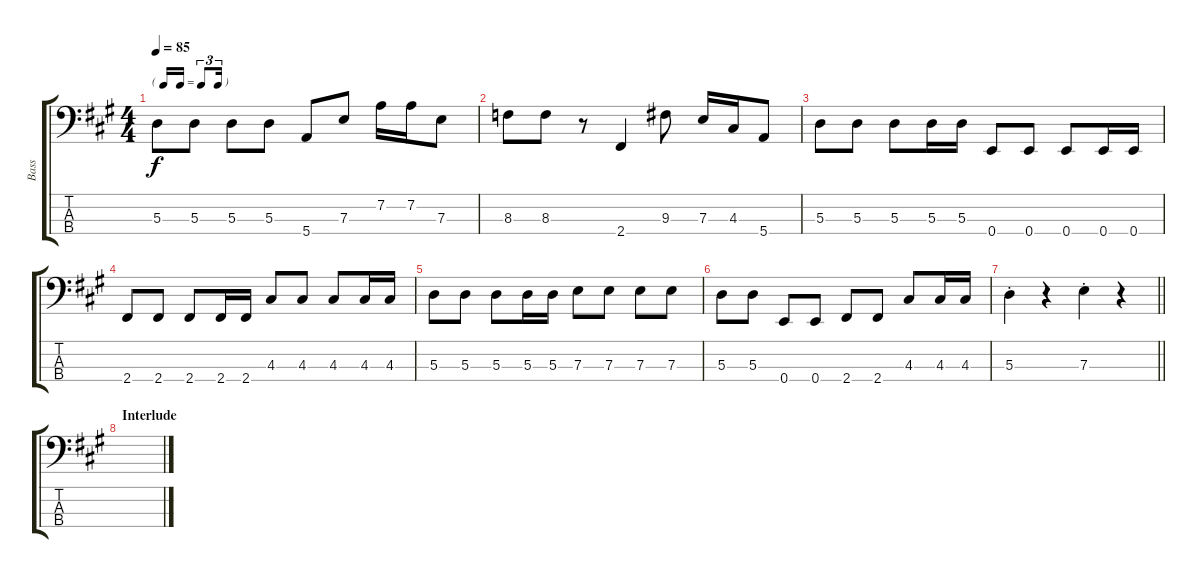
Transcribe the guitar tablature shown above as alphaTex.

\track ("Bass" "Bass") {instrument electricbassfinger}
\staff {score tabs}
\tuning (G2 D2 A1 E1) {hide}
\ts (4 4)
\tf triplet16th
\tempo 85
\clef f4
\ks a
5.3.8{dy f} 5.3.8 5.3.8 5.3.8 5.4.8 7.3.8 7.2.16 7.2.16 7.3.8 |
8.3.8 8.3.8 r.8 2.4.4 9.3.8 7.3.16 4.3.16 5.4.8 |
5.3.8 5.3.8 5.3.8 5.3.16 5.3.16 0.4.8 0.4.8 0.4.8 0.4.16 0.4.16 |
2.4.8 2.4.8 2.4.8 2.4.16 2.4.16 4.3.8 4.3.8 4.3.8 4.3.16 4.3.16 |
5.3.8 5.3.8 5.3.8 5.3.16 5.3.16 7.3.8 7.3.8 7.3.8 7.3.8 |
5.3.8 5.3.8 0.4.8 0.4.8 2.4.8 2.4.8 4.3.8 4.3.16 4.3.16 |
\barLineRight lightlight
5.3{st}.4 r.4 7.3{st}.4 r.4 |
\section ("" "Interlude")
